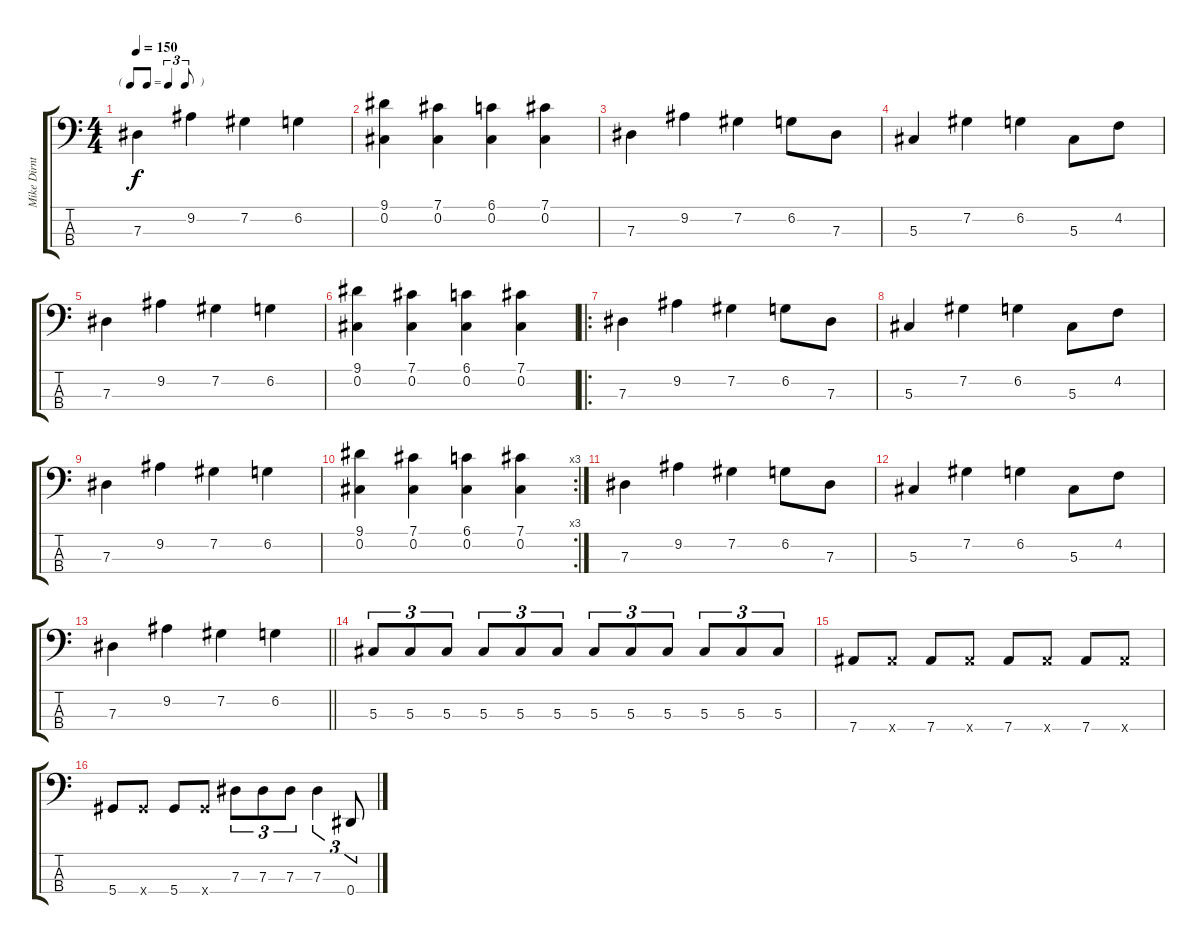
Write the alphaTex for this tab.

\track ("Mike Dirnt" "Mike Dirnt") {instrument electricbasspick}
\staff {score tabs}
\tuning (Gb2 Db2 Ab1 Eb1) {hide}
\ts (4 4)
\tf triplet8th
\tempo 150
\clef f4
\ks c
7.3.4{dy f} 9.2.4 7.2.4 6.2.4 |
(9.1 0.2).4 (7.1 0.2).4 (6.1 0.2).4 (7.1 0.2).4 |
7.3.4 9.2.4 7.2.4 6.2.8 7.3.8 |
5.3.4 7.2.4 6.2.4 5.3.8 4.2.8 |
7.3.4 9.2.4 7.2.4 6.2.4 |
(9.1 0.2).4 (7.1 0.2).4 (6.1 0.2).4 (7.1 0.2).4 |
\ro
7.3.4 9.2.4 7.2.4 6.2.8 7.3.8 |
5.3.4 7.2.4 6.2.4 5.3.8 4.2.8 |
7.3.4 9.2.4 7.2.4 6.2.4 |
\rc 3
(9.1 0.2).4 (7.1 0.2).4 (6.1 0.2).4 (7.1 0.2).4 |
7.3.4 9.2.4 7.2.4 6.2.8 7.3.8 |
5.3.4 7.2.4 6.2.4 5.3.8 4.2.8 |
\barLineRight lightlight
7.3.4 9.2.4 7.2.4 6.2.4 |
5.3.8{tu (3 2)} 5.3.8{tu (3 2)} 5.3.8{tu (3 2)} 5.3.8{tu (3 2)} 5.3.8{tu (3 2)} 5.3.8{tu (3 2)} 5.3.8{tu (3 2)} 5.3.8{tu (3 2)} 5.3.8{tu (3 2)} 5.3.8{tu (3 2)} 5.3.8{tu (3 2)} 5.3.8{tu (3 2)} |
7.4.8 7.4{x}.8 7.4.8 7.4{x}.8 7.4.8 7.4{x}.8 7.4.8 7.4{x}.8 |
5.4.8 5.4{x}.8 5.4.8 5.4{x}.8 7.3.8{tu (3 2)} 7.3.8{tu (3 2)} 7.3.8{tu (3 2)} 7.3.4{tu (3 2)} 0.4.8{tu (3 2)}
